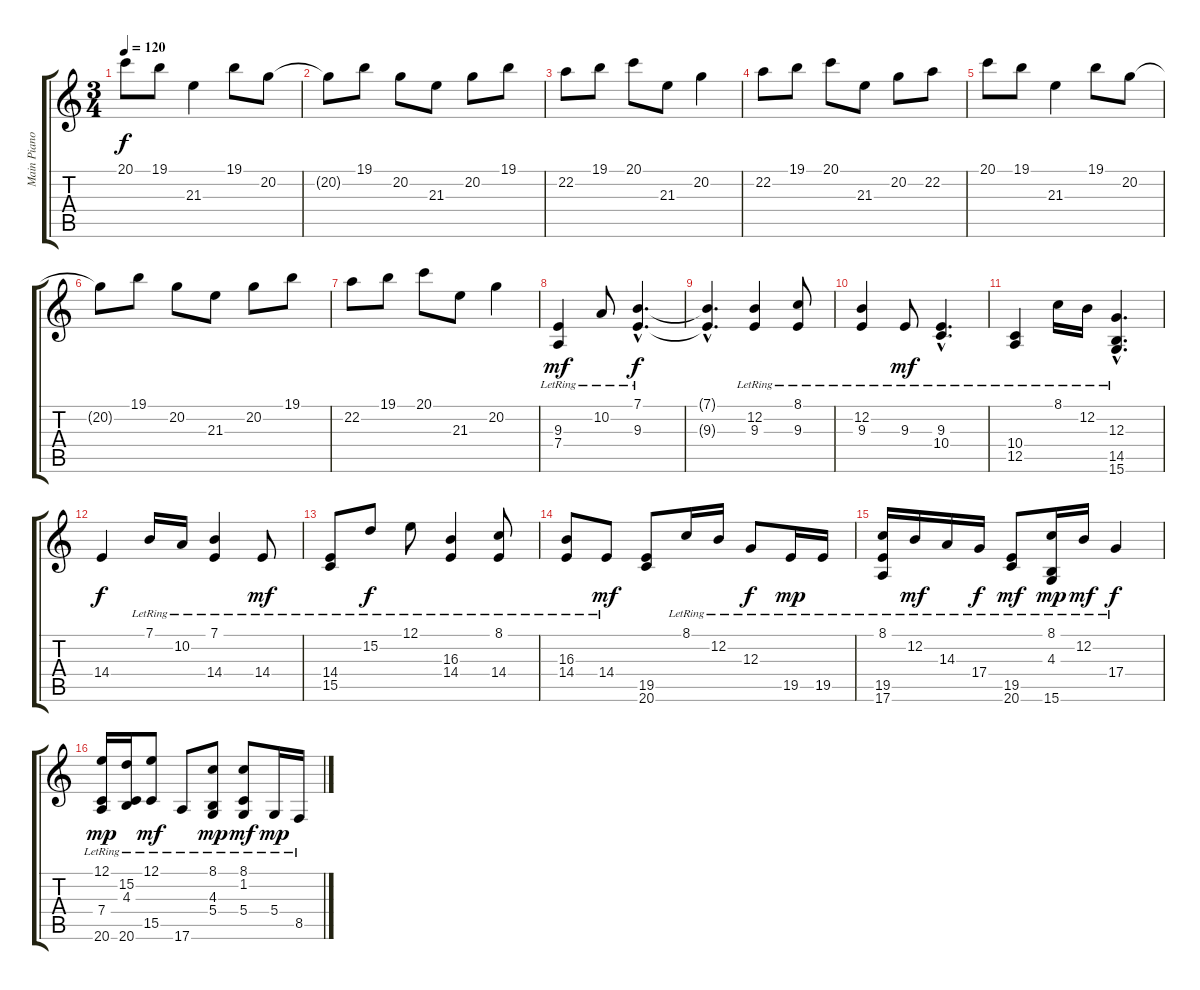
\track ("Main Piano" "Main Piano") {instrument acousticgrandpiano}
\staff {score tabs}
\tuning (E4 B3 G3 D3 A2 E2) {hide}
\ts (3 4)
\tempo 120
\clef g2
\ks c
20.1.8{dy f} 19.1.8 21.3.4 19.1.8 20.2.8 |
20.2{t}.8 19.1.8 20.2.8 21.3.8 20.2.8 19.1.8 |
22.2.8 19.1.8 20.1.8 21.3.8 20.2.4 |
22.2.8 19.1.8 20.1.8 21.3.8 20.2.8 22.2.8 |
20.1.8 19.1.8 21.3.4 19.1.8 20.2.8 |
20.2{t}.8 19.1.8 20.2.8 21.3.8 20.2.8 19.1.8 |
22.2.8 19.1.8 20.1.8 21.3.8 20.2.4 |
(9.3{lr} 7.4{lr}).4{dy mf} 10.2{lr}.8 (7.1{hac lr} 9.3{hac lr}).4{d dy f} |
(7.1{hac t} 9.3{hac t}).4{d} (12.2{lr} 9.3{lr}).4 (8.1{lr} 9.3{lr}).8 |
(12.2{lr} 9.3).4 9.3{lr}.8{dy mf} (9.3{hac lr} 10.4{hac lr}).4{d} |
(10.4{lr} 12.5{lr}).4 8.1{lr}.16 12.2{lr}.16 (12.3{hac lr} 14.5{hac lr} 15.6{hac lr}).4{d} |
14.4.4{dy f} 7.1{lr}.16 10.2{lr}.16 (7.1{lr} 14.4{lr}).4 14.4{lr}.8{dy mf} |
(14.4{lr} 15.5{lr}).8 15.2{lr}.8{dy f} 12.1{lr}.8 (16.3{lr} 14.4{lr}).4 (8.1{lr} 14.4{lr}).8 |
(16.3{lr} 14.4{lr}).8 14.4{lr}.8{dy mf} (19.5 20.6).8 8.1{lr}.16 12.2{lr}.16 12.3{lr}.8{dy f} 19.5{lr}.16{dy mp} 19.5{lr}.16 |
(8.1{lr} 19.5{lr} 17.6{lr}).16 12.2{lr}.16{dy mf} 14.3{lr}.16 17.4{lr}.16{dy f} (19.5{lr} 20.6{lr}).8{dy mf} (8.1{lr} 4.3{lr} 15.6{lr}).16{dy mp} 12.2{lr}.16{dy mf} 17.4{lr}.4{dy f} |
(12.1{lr} 7.4{lr} 20.6{lr}).16{dy mp} (15.2{lr} 4.3{lr} 20.6{lr}).16 (12.1{lr} 15.5{lr}).8{dy mf} 17.6{lr}.8 (8.1{lr} 4.3{lr} 5.4{lr}).8{dy mp} (8.1{lr} 1.2{lr} 5.4{lr}).8{dy mf} 5.4{lr}.16{dy mp} 8.5{lr}.16
